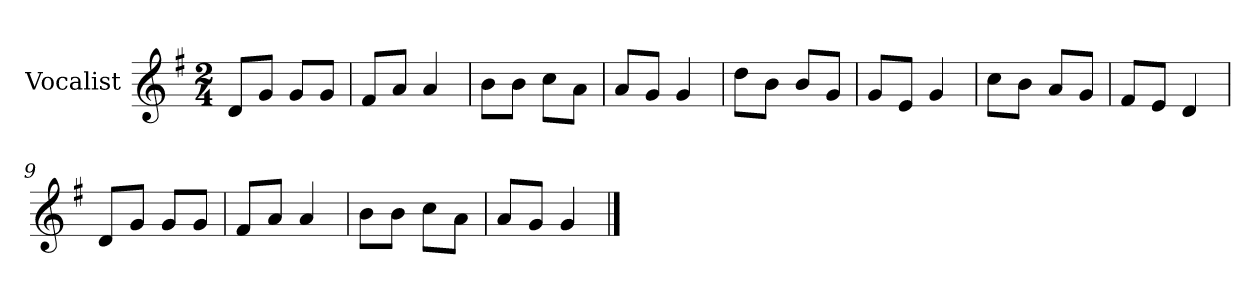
**kern
*part1
*staff1
*I"Vocalist
*k[f#]
*G:
*M2/4
=1
8dL
8gJ
8gL
8gJ
=2
8f#L
8aJ
4a
=3
8bL
8bJ
8ccL
8aJ
=4
8aL
8gJ
4g
=5
8ddL
8bJ
8bL
8gJ
=6
8gL
8eJ
4g
=7
8ccL
8bJ
8aL
8gJ
=8
8f#L
8eJ
4d
=9
8dL
8gJ
8gL
8gJ
=10
8f#L
8aJ
4a
=11
8bL
8bJ
8ccL
8aJ
=12
8aL
8gJ
4g
==
*-
